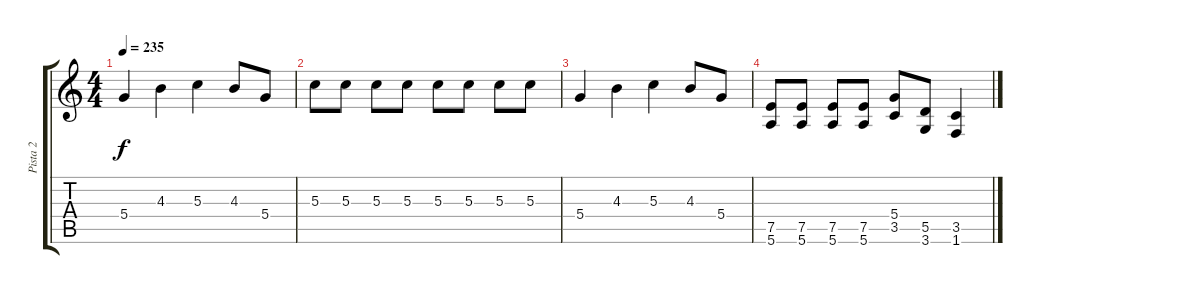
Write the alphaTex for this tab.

\track ("Pista 2" "Pista 2") {instrument distortionguitar}
\staff {score tabs}
\tuning (E4 B3 G3 D3 A2 E2) {hide}
\ts (4 4)
\tempo 235
\clef g2
\ks c
5.4.4{dy f} 4.3.4 5.3.4 4.3.8 5.4.8 |
5.3.8 5.3.8 5.3.8 5.3.8 5.3.8 5.3.8 5.3.8 5.3.8 |
5.4.4 4.3.4 5.3.4 4.3.8 5.4.8 |
(7.5 5.6).8 (7.5 5.6).8 (7.5 5.6).8 (7.5 5.6).8 (5.4 3.5).8 (5.5 3.6).8 (3.5 1.6).4
